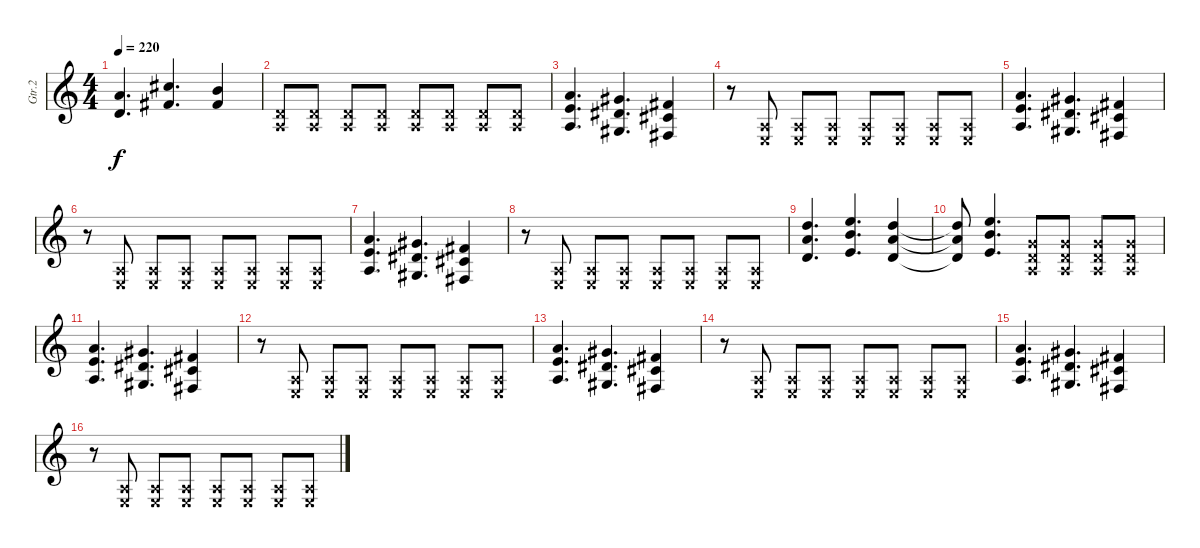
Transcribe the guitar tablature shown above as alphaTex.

\track ("Gtr.2" "Gtr.2") {instrument overdrivenguitar}
\staff {score}
\tuning (E4 B3 G3 D3 A2 E2) {hide}
\ts (4 4)
\tempo 220
\clef g2
\ks c
(7.4 5.5).4{d dy f} (11.4 9.5).4{d} (9.4 9.5).4 |
(0.4{x} 0.5{x}).8 (0.4{x} 0.5{x}).8 (0.4{x} 0.5{x}).8 (0.4{x} 0.5{x}).8 (0.4{x} 0.5{x}).8 (0.4{x} 0.5{x}).8 (0.4{x} 0.5{x}).8 (0.4{x} 0.5{x}).8 |
(2.3 2.4 0.5).4{d} (6.4 6.5 4.6).4{d} (4.4 4.5 2.6).4 |
r.8 (0.5{x} 0.6{x}).8 (0.5{x} 0.6{x}).8 (0.5{x} 0.6{x}).8 (0.5{x} 0.6{x}).8 (0.5{x} 0.6{x}).8 (0.5{x} 0.6{x}).8 (0.5{x} 0.6{x}).8 |
(2.3 2.4 0.5).4{d} (6.4 6.5 4.6).4{d} (4.4 4.5 2.6).4 |
r.8 (0.5{x} 0.6{x}).8 (0.5{x} 0.6{x}).8 (0.5{x} 0.6{x}).8 (0.5{x} 0.6{x}).8 (0.5{x} 0.6{x}).8 (0.5{x} 0.6{x}).8 (0.5{x} 0.6{x}).8 |
(2.3 2.4 0.5).4{d} (6.4 6.5 4.6).4{d} (4.4 4.5 2.6).4 |
r.8 (0.5{x} 0.6{x}).8 (0.5{x} 0.6{x}).8 (0.5{x} 0.6{x}).8 (0.5{x} 0.6{x}).8 (0.5{x} 0.6{x}).8 (0.5{x} 0.6{x}).8 (0.5{x} 0.6{x}).8 |
(7.3 7.4 5.5).4{d} (9.3 9.4 7.5).4{d} (7.3 7.4 5.5).4 |
(7.3{t} 7.4{t} 5.5{t}).8 (9.3 9.4 7.5).4{d} (0.3{x} 0.4{x} 0.5{x}).8 (0.3{x} 0.4{x} 0.5{x}).8 (0.3{x} 0.4{x} 0.5{x}).8 (0.3{x} 0.4{x} 0.5{x}).8 |
(2.3 2.4 0.5).4{d} (6.4 6.5 4.6).4{d} (4.4 4.5 2.6).4 |
r.8 (0.5{x} 0.6{x}).8 (0.5{x} 0.6{x}).8 (0.5{x} 0.6{x}).8 (0.5{x} 0.6{x}).8 (0.5{x} 0.6{x}).8 (0.5{x} 0.6{x}).8 (0.5{x} 0.6{x}).8 |
(2.3 2.4 0.5).4{d} (6.4 6.5 4.6).4{d} (4.4 4.5 2.6).4 |
r.8 (0.5{x} 0.6{x}).8 (0.5{x} 0.6{x}).8 (0.5{x} 0.6{x}).8 (0.5{x} 0.6{x}).8 (0.5{x} 0.6{x}).8 (0.5{x} 0.6{x}).8 (0.5{x} 0.6{x}).8 |
(2.3 2.4 0.5).4{d} (6.4 6.5 4.6).4{d} (4.4 4.5 2.6).4 |
r.8 (0.5{x} 0.6{x}).8 (0.5{x} 0.6{x}).8 (0.5{x} 0.6{x}).8 (0.5{x} 0.6{x}).8 (0.5{x} 0.6{x}).8 (0.5{x} 0.6{x}).8 (0.5{x} 0.6{x}).8
